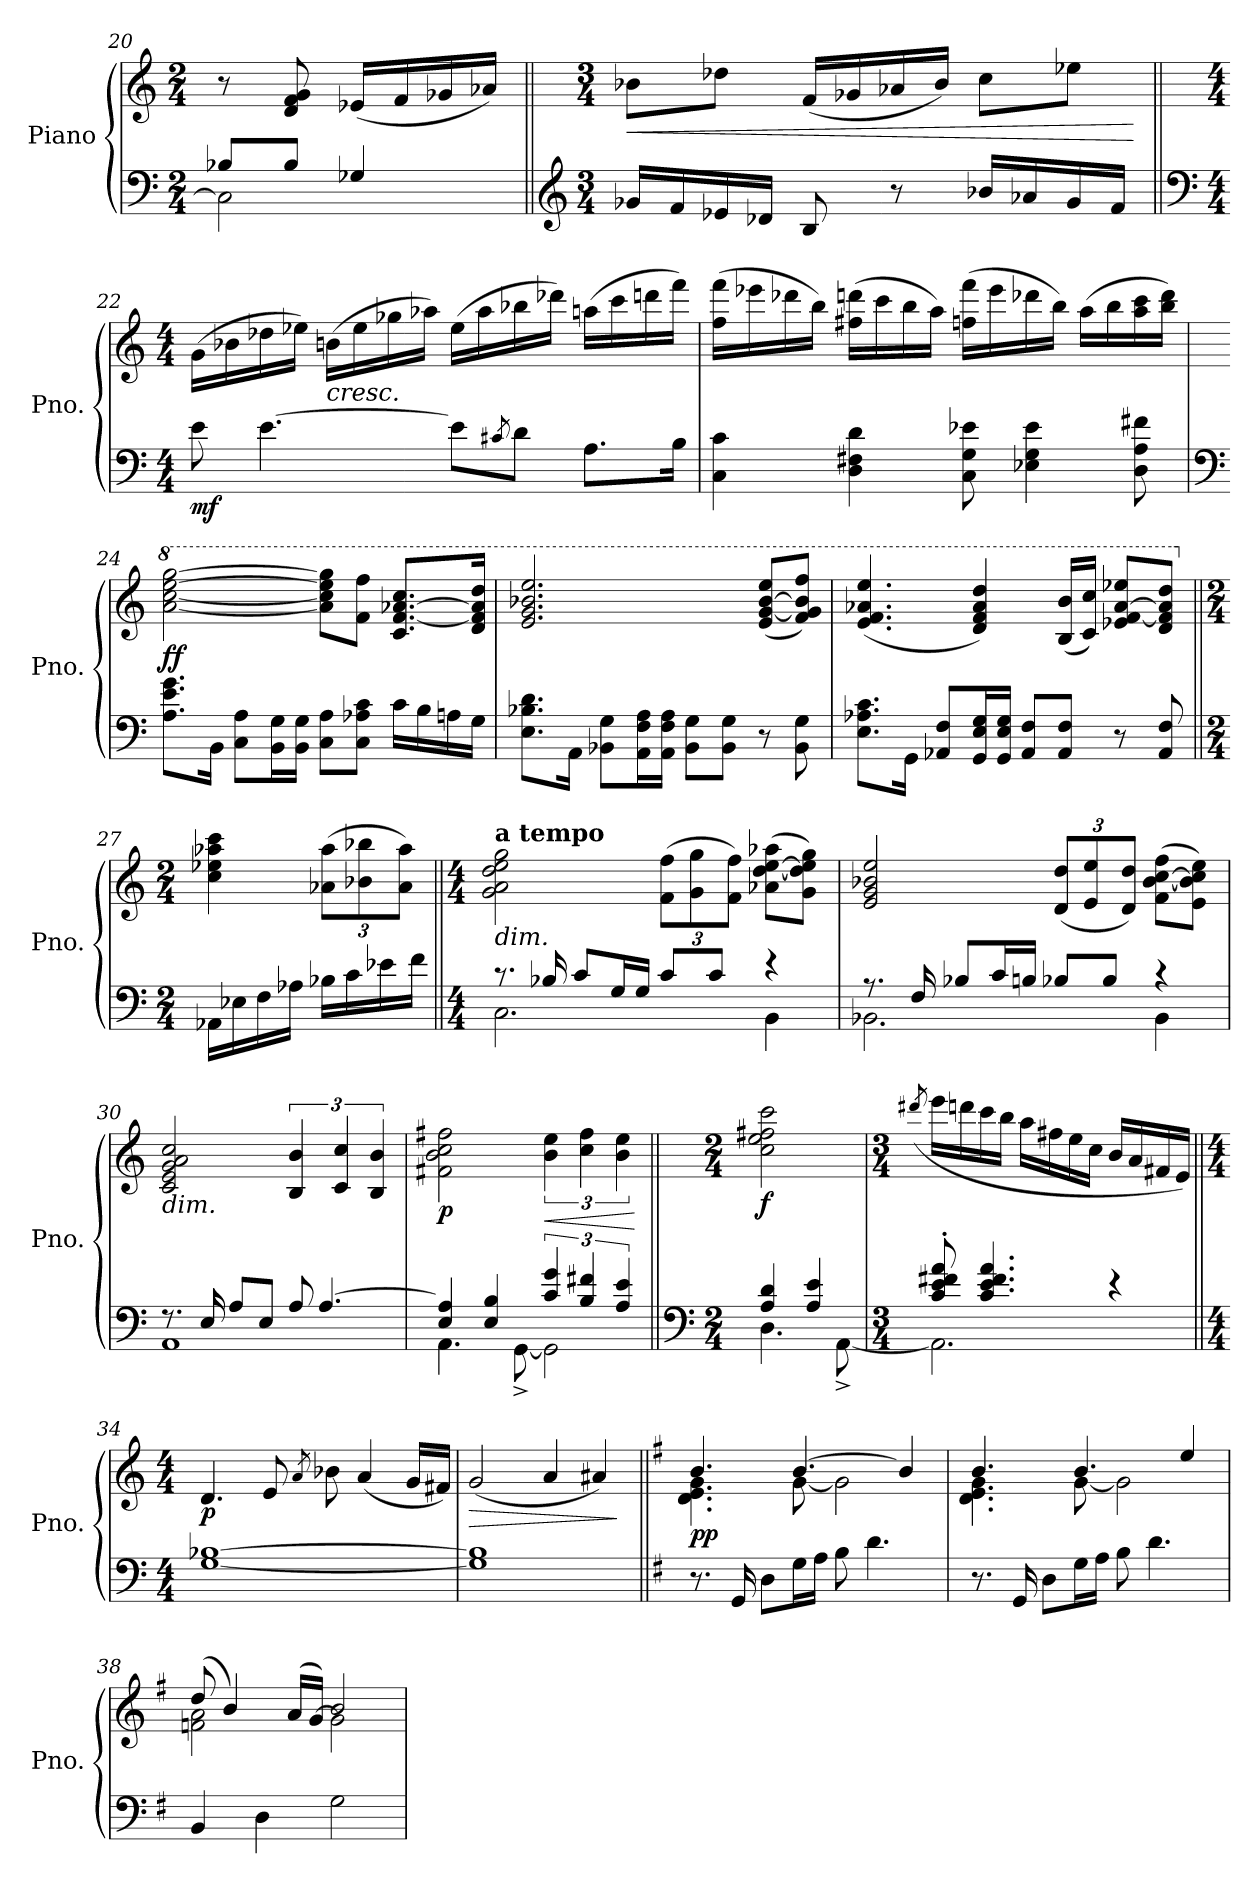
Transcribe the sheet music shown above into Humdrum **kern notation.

**kern	**kern	**dynam
*part1	*part1	*part1
*staff2	*staff1	*staff1/2
*I"Piano	*	*
*I'Pno.	*	*
*clefF4	*clefG2	*
*k[]	*k[]	*
*M2/4	*M2/4	*
=20	=20	=20
*^	*	*
8B-X/L	2C\]	8r	.
8B-/J	.	8d/ 8f/ 8g/	.
4G-X/	.	(16e-X/LL	.
.	.	16f/	.
.	.	16g-X/	.
.	.	16a-X/JJ)	.
*v	*v	*	*
=21||	=21||	=21||
*clefG2	*	*
*M3/4	*M3/4	*
!	!	!LO:HP:b
16g-X/LL	8b-X\L	<
16f/	.	.
16e-X/	8dd-X\J	.
16d-X/JJ	.	.
8B/	(16f/LL	.
.	16g-X/	.
8r	16a-X/	.
.	16b-/JJ)	.
16b-X/LL	8cc\L	.
16a-X/	.	.
16g-/	8ee-X\J	.
16f/JJ	.	.
.	.	[
!!LO:LB:g=z
=22||	=22||	=22||
*clefF4	*	*
*M4/4	*M4/4	*
!	!	!LO:DY:b=2
8e\	(16g\LL	mf
.	16b-X\	.
[4.e\	16dd-X\	.
.	16ee-X\JJ)	.
!	!LO:TX:b:i:t=cresc.	!
.	(16bn\LL	.
.	16ee-\	.
.	16gg-X\	.
.	16aa-X\JJ)	.
8e\L]	(16ee-\LL	.
.	16aa-\	.
8qc#X/	.	.
8d\J	16bb-X\	.
.	16ddd-X\JJ)	.
8.A\L	(16aan\LL	.
.	16ccc\	.
.	16dddn\	.
16B\Jk	16fff\JJ)	.
=23	=23	=23
4C\ 4c\	(16ff\ 16fff\LL	.
.	16eee-X\	.
.	16ddd-X\	.
.	16bb\JJ)	.
4D\ 4F#X\ 4d\	(16ff#X\ 16dddn\LL	.
.	16ccc\	.
.	16bb\	.
.	16aa\JJ)	.
8C\ 8G\ 8e-X\	(16ffn\ 16fff\LL	.
.	16eee-\	.
4E-X\ 4G\ 4e-\	16ddd-X\	.
.	16bb\JJ)	.
.	(16aa\LL	.
.	16bb\	.
8D\ 8A\ 8f#X\	16aa\ 16ccc\	.
.	16bb\ 16ddd-\JJ)	.
!!LO:LB:g=z
=24	=24	=24
*clefF4	*	*
*	*8va	*
!	!	!LO:DY:b
8.A\ 8.e\ 8.g\L	[2aa\ [2ccc\ [2eee\ [2ggg\	ff
16BB\Jk	.	.
8C\ 8A\L	.	.
16BB\ 16G\L	.	.
16BB\ 16G\JJ	.	.
8C\ 8A\L	8aa\] 8ccc\] 8eee\] 8ggg\]L	.
8C\ 8A-X\ 8c\J	8ff\ 8fff\J	.
16c\LL	8.cc/ [8.ff/ [8.aa-X/ 8.ccc/L	.
16B\	.	.
16An\	.	.
16G\JJ	16dd/ 16ff/] 16aa-/] 16ddd/Jk	.
=25	=25	=25
8.E\ 8.B-X\ 8.d\L	2.ee/ 2.gg/ 2.bb-X/ 2.eee/	.
16AA\Jk	.	.
8BB-X\ 8G\L	.	.
16AA\ 16F\ 16A\L	.	.
16AA\ 16F\ 16A\JJ	.	.
8BB-\ 8G\L	.	.
8BB-\ 8G\J	.	.
8r	(8ee/ [8gg/ [8bb-/ 8eee/L	.
8BB-\ 8G\	8ff/ 8gg/] 8bb-/] 8fff/J)	.
=26	=26	=26
8.E\ 8.A-X\ 8.c\L	(4.ee/ 4.ff/ 4.aa-X/ 4.eee/	.
16GG\Jk	.	.
8AA-X/ 8F/L	.	.
16GG/ 16E/ 16G/L	4dd/ 4ff/ 4aa-/ 4ddd/)	.
16GG/ 16E/ 16G/JJ	.	.
8AA-/ 8F/L	.	.
8AA-/ 8F/J	(16b/ 16bb/LL	.
.	16cc/ 16ccc/JJ)	.
8r	8ee-X/ [8ff/ [8aa-/ 8eee-X/L	.
8AA-/ 8F/	8dd/ 8ff/] 8aa-/] 8ddd/J	.
!!LO:PB:g=z
=27||	=27||	=27||
*M2/4	*M2/4	*
*	*X8va	*
16AA-X\LL	4cc\ 4ee-X\ 4aa-X\ 4ccc\	.
16E-X\	.	.
16F\	.	.
16A-X\JJ	.	.
*	*Xbrackettup	*
16B-X\LL	(12a-X\ 12aa-\L	.
16c\	.	.
.	12b-X\ 12bb-X\	.
16e-X\	.	.
.	12a-\ 12aa-\J)	.
16f\JJ	.	.
=28||	=28||	=28||
*M4/4	*M4/4	*
*^	*	*
!	!	!LO:TX:a:B:t=a tempo	!
!	!	!LO:TX:b:i:t=dim.	!
8.r	2.C\	2g\ 2a\ 2dd\ 2ee\ 2gg\	.
16B-X/	.	.	.
8c/L	.	.	.
16G/L	.	.	.
16G/JJ	.	.	.
8c/L	.	(12f\ 12ff\L	.
.	.	12g\ 12gg\	.
8c/J	.	.	.
.	.	12f\ 12ff\J)	.
4r	4BB\	(8a-X\ [8dd\ [8ee\ 8aa-X\L	.
.	.	8g\ 8dd\] 8ee\] 8gg\J)	.
=29	=29	=29	=29
8.r	2.BB-X\	2e/ 2g/ 2b-X/ 2ee/	.
16F/	.	.	.
8B-X/L	.	.	.
16c/L	.	.	.
16Bn/JJ	.	.	.
8B-X/L	.	(12d/ 12dd/L	.
.	.	12e/ 12ee/	.
8B-/J	.	.	.
.	.	12d/ 12dd/J)	.
4r	4BB-\	(8f\ [8b-\ [8cc\ 8ff\L	.
.	.	8e\ 8b-\] 8cc\] 8ee\J)	.
!!LO:LB:g=z
=30	=30	=30	=30
!	!	!LO:TX:b:i:t=dim.	!
8.r	1AA	2c/ 2e/ 2g/ 2a/ 2cc/	.
16E/	.	.	.
8A/L	.	.	.
8E/J	.	.	.
*	*	*brackettup	*
8A/	.	6B/ 6b/	.
[4.A/	.	.	.
.	.	6c/ 6cc/	.
.	.	6B/ 6b/	.
=31	=31	=31	=31
!	!	!	!LO:DY:b
4E/ 4A/]	4.AA\	2f#X\ 2b\ 2cc\ 2ff#X\	p
4E/ 4B/	.	.	.
.	[8GG^\	.	.
!	!	!	!LO:HP:b
6c/ 6g/	2GG\]	6b\ 6ee\	<
6B/ 6f#X/	.	6cc\ 6ff#\	.
6A/ 6e/	.	6b\ 6ee\	.
*v	*v	*	*
.	.	[
=32||	=32||	=32||
*clefF4	*	*
*M2/4	*M2/4	*
*^	*	*
!	!	!	!LO:DY:b
4A/ 4d/	4.D\	2cc\ 2ee\ 2ff#X\ 2ccc\	f
4A/ 4e/	.	.	.
.	[8AA^\	.	.
!!LO:LB:g=z
=33	=33	=33	=33
*M3/4	*	*M3/4	*
.	.	(8qddd#X/	.
8c/' 8e/' 8f#X/' 8a/'	2.AA\]	16eee\LL	.
.	.	16dddn\	.
4.c/ 4.e/ 4.f#/ 4.a/	.	16ccc\	.
.	.	16bb\JJ	.
.	.	16aa\LL	.
.	.	16ff#X\	.
.	.	16ee\	.
.	.	16cc\JJ	.
4r	.	16b/LL	.
.	.	16a/	.
.	.	16f#X/	.
.	.	16e/JJ)	.
*v	*v	*	*
=34||	=34||	=34||
*k[]	*k[]	*
*M4/4	*M4/4	*
*	*MM85	*
!	!	!LO:DY:b
[1G [1B-X	4.d/	p
.	8e/	.
.	8qa/	.
.	8b-X\	.
.	(4a/	.
.	16g/LL	.
.	16f#X/JJ)	.
=35	=35	=35
!	!	!LO:HP:b
1G] 1B-]	(2g/	>
.	4a/	.
.	4a#X/)	.
.	.	]
!!LO:LB:g=z
=36||	=36||	=36||
*k[f#]	*k[f#]	*
*	*^	*
!	!	!	!LO:DY:b
8.r	4.b/	4.d\ 4.e\ 4.g\	pp
16GG/	.	.	.
8D\L	.	.	.
16G\L	[4.b/	[8g\	.
16A\JJ	.	.	.
8B\	.	2g\]	.
4.d\	.	.	.
.	4b/]	.	.
=37	=37	=37	=37
8.r	4.b/	4.d\ 4.e\ 4.g\	.
16GG/	.	.	.
8D\L	.	.	.
16G\L	4.b/	[8g\	.
16A\JJ	.	.	.
8B\	.	2g\]	.
4.d\	.	.	.
.	4ee/	.	.
=38	=38	=38	=38
4BB/	(8dd/	2fn\ 2a\	.
.	4b/)	.	.
4D\	.	.	.
.	(16a/LL	.	.
.	[<16g/JJ)	.	.
2G\	2b/	2g\]	.
*	*v	*v	*
=	=	=
*-	*-	*-
